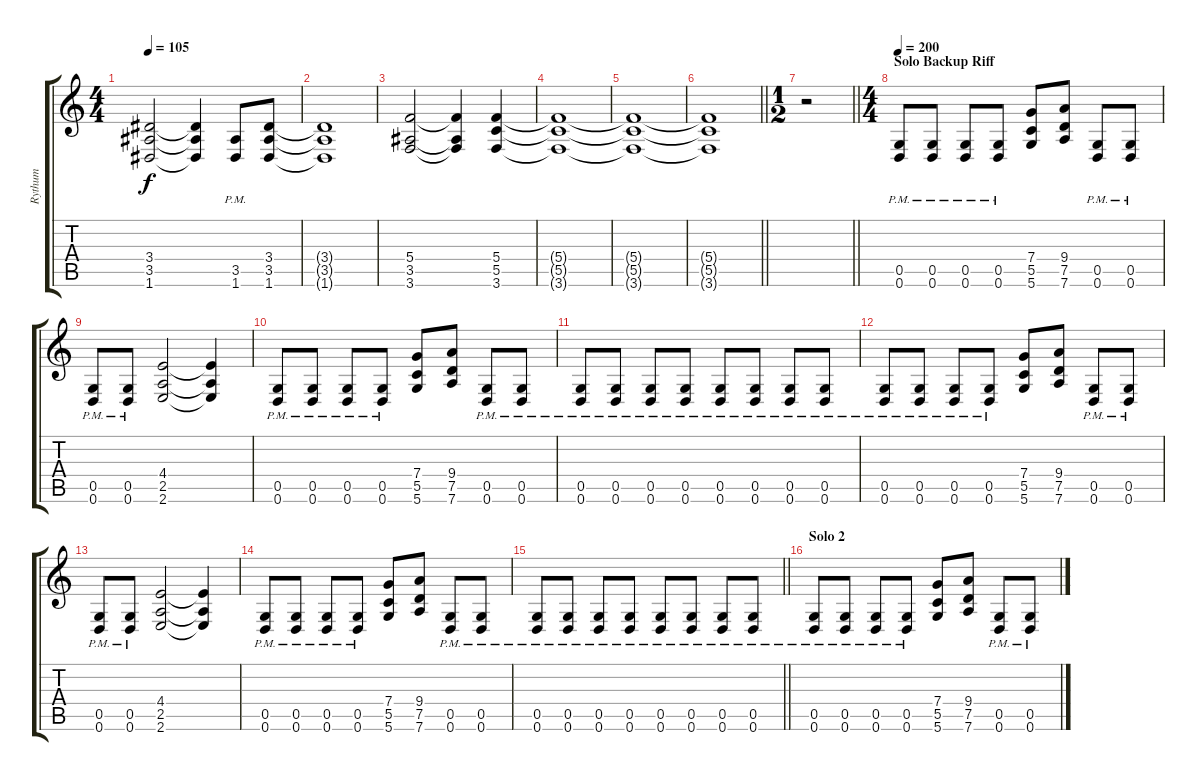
\track ("Rythum" "Rythum") {instrument distortionguitar}
\staff {score tabs}
\tuning (D4 A3 F3 C3 G2 D2) {hide}
\ts (4 4)
\tempo 105
\clef g2
\ks c
(3.4 3.5 1.6).2{dy f} (3.4{t} 3.5{t} 1.6{t}).4 (3.5{pm} 1.6{pm}).8 (3.4 3.5 1.6).8 |
(3.4{t} 3.5{t} 1.6{t}).1 |
(5.4 3.5 3.6).2 (5.4{t} 3.5{t} 3.6{t}).4 (5.4 5.5 3.6).4 |
(5.4{t} 5.5{t} 3.6{t}).1 |
(5.4{t} 5.5{t} 3.6{t}).1 |
\barLineRight lightlight
(5.4{t} 5.5{t} 3.6{t}).1{volume 0} |
\ts (1 2)
\barLineRight lightlight
r.2 |
\ts (4 4)
\section ("" "Solo Backup Riff")
\tempo 200
(0.5{pm} 0.6{pm}).8{volume 16} (0.5{pm} 0.6{pm}).8 (0.5{pm} 0.6{pm}).8 (0.5{pm} 0.6{pm}).8 (7.4 5.5 5.6).8 (9.4 7.5 7.6).8 (0.5{pm} 0.6{pm}).8 (0.5{pm} 0.6{pm}).8 |
(0.5{pm} 0.6{pm}).8 (0.5{pm} 0.6{pm}).8 (4.4 2.5 2.6).2 (4.4{t} 2.5{t} 2.6{t}).4 |
(0.5{pm} 0.6{pm}).8 (0.5{pm} 0.6{pm}).8 (0.5{pm} 0.6{pm}).8 (0.5{pm} 0.6{pm}).8 (7.4 5.5 5.6).8 (9.4 7.5 7.6).8 (0.5{pm} 0.6{pm}).8 (0.5{pm} 0.6{pm}).8 |
(0.5{pm} 0.6{pm}).8 (0.5{pm} 0.6{pm}).8 (0.5{pm} 0.6{pm}).8 (0.5{pm} 0.6{pm}).8 (0.5{pm} 0.6{pm}).8 (0.5{pm} 0.6{pm}).8 (0.5{pm} 0.6{pm}).8 (0.5{pm} 0.6{pm}).8 |
(0.5{pm} 0.6{pm}).8{volume 16} (0.5{pm} 0.6{pm}).8 (0.5{pm} 0.6{pm}).8 (0.5{pm} 0.6{pm}).8 (7.4 5.5 5.6).8 (9.4 7.5 7.6).8 (0.5{pm} 0.6{pm}).8 (0.5{pm} 0.6{pm}).8 |
(0.5{pm} 0.6{pm}).8 (0.5{pm} 0.6{pm}).8 (4.4 2.5 2.6).2 (4.4{t} 2.5{t} 2.6{t}).4 |
(0.5{pm} 0.6{pm}).8 (0.5{pm} 0.6{pm}).8 (0.5{pm} 0.6{pm}).8 (0.5{pm} 0.6{pm}).8 (7.4 5.5 5.6).8 (9.4 7.5 7.6).8 (0.5{pm} 0.6{pm}).8 (0.5{pm} 0.6{pm}).8 |
\barLineRight lightlight
(0.5{pm} 0.6{pm}).8 (0.5{pm} 0.6{pm}).8 (0.5{pm} 0.6{pm}).8 (0.5{pm} 0.6{pm}).8 (0.5{pm} 0.6{pm}).8 (0.5{pm} 0.6{pm}).8 (0.5{pm} 0.6{pm}).8 (0.5{pm} 0.6{pm}).8 |
\section ("" "Solo 2")
(0.5{pm} 0.6{pm}).8{volume 16} (0.5{pm} 0.6{pm}).8 (0.5{pm} 0.6{pm}).8 (0.5{pm} 0.6{pm}).8 (7.4 5.5 5.6).8 (9.4 7.5 7.6).8 (0.5{pm} 0.6{pm}).8 (0.5{pm} 0.6{pm}).8
